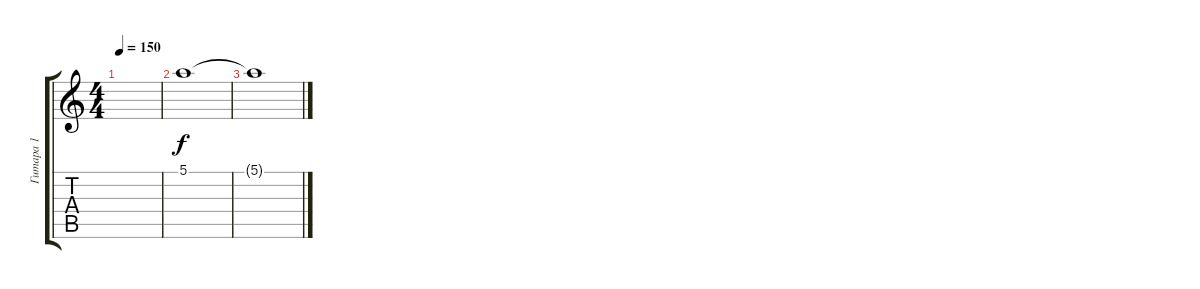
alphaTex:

\track ("Гитара 1" "Гитара 1") {instrument distortionguitar}
\staff {score tabs}
\tuning (E4 B3 G3 D3 A2 E2) {hide}
\ts (4 4)
\tempo 150
\clef g2
\ks c
|
5.1.1{dy f} |
5.1{t}.1
